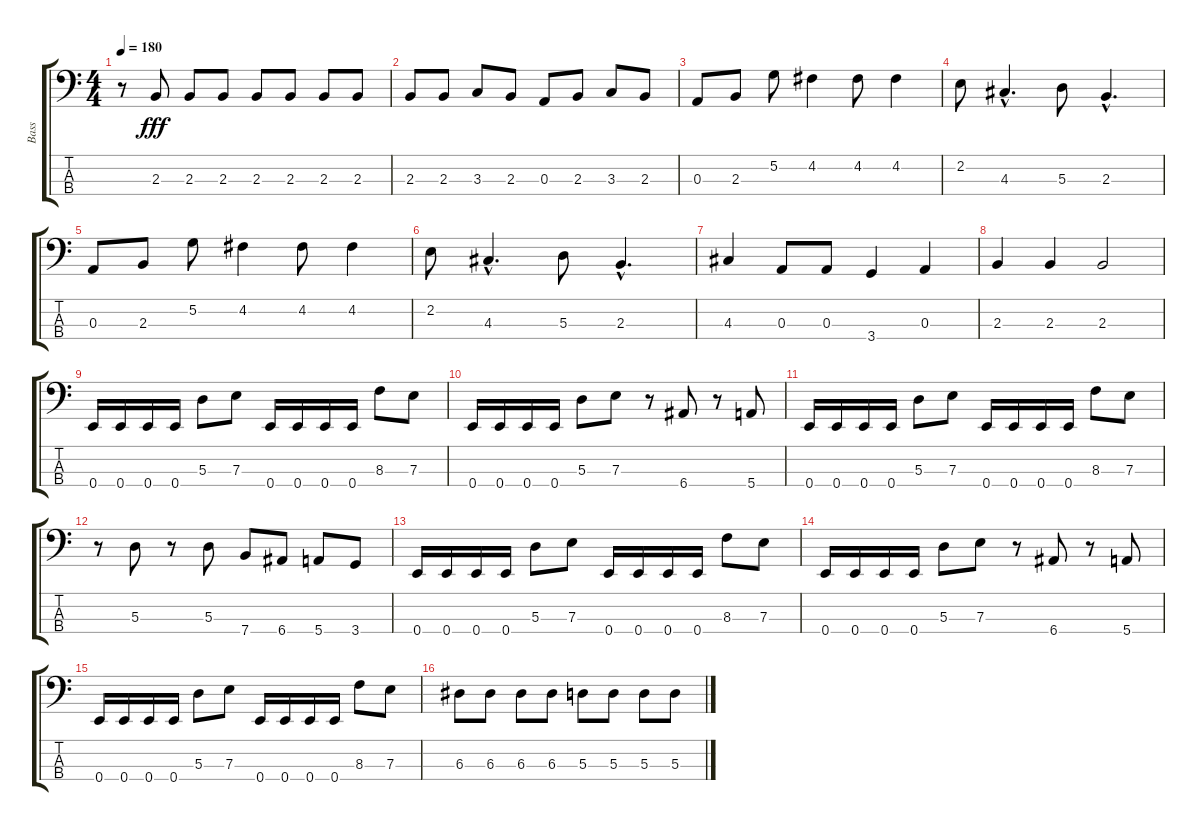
\track ("Bass" "Bass") {instrument electricbassfinger}
\staff {score tabs}
\tuning (G2 D2 A1 E1) {hide}
\ts (4 4)
\tempo 180
\clef f4
\ks c
r.8{dy fff} 2.3.8 2.3.8 2.3.8 2.3.8 2.3.8 2.3.8 2.3.8 |
2.3.8 2.3.8 3.3.8 2.3.8 0.3.8 2.3.8 3.3.8 2.3.8 |
0.3.8 2.3.8 5.2.8 4.2.4 4.2.8 4.2.4 |
2.2.8 4.3{hac}.4{d} 5.3.8 2.3{hac}.4{d} |
0.3.8 2.3.8 5.2.8 4.2.4 4.2.8 4.2.4 |
2.2.8 4.3{hac}.4{d} 5.3.8 2.3{hac}.4{d} |
4.3.4 0.3.8 0.3.8 3.4.4 0.3.4 |
2.3.4 2.3.4 2.3.2 |
0.4.16 0.4.16 0.4.16 0.4.16 5.3.8 7.3.8 0.4.16 0.4.16 0.4.16 0.4.16 8.3.8 7.3.8 |
0.4.16 0.4.16 0.4.16 0.4.16 5.3.8 7.3.8 r.8 6.4.8 r.8 5.4.8 |
0.4.16 0.4.16 0.4.16 0.4.16 5.3.8 7.3.8 0.4.16 0.4.16 0.4.16 0.4.16 8.3.8 7.3.8 |
r.8 5.3.8 r.8 5.3.8 7.4.8 6.4.8 5.4.8 3.4.8 |
0.4.16 0.4.16 0.4.16 0.4.16 5.3.8 7.3.8 0.4.16 0.4.16 0.4.16 0.4.16 8.3.8 7.3.8 |
0.4.16 0.4.16 0.4.16 0.4.16 5.3.8 7.3.8 r.8 6.4.8 r.8 5.4.8 |
0.4.16 0.4.16 0.4.16 0.4.16 5.3.8 7.3.8 0.4.16 0.4.16 0.4.16 0.4.16 8.3.8 7.3.8 |
6.3.8 6.3.8 6.3.8 6.3.8 5.3.8 5.3.8 5.3.8 5.3.8
